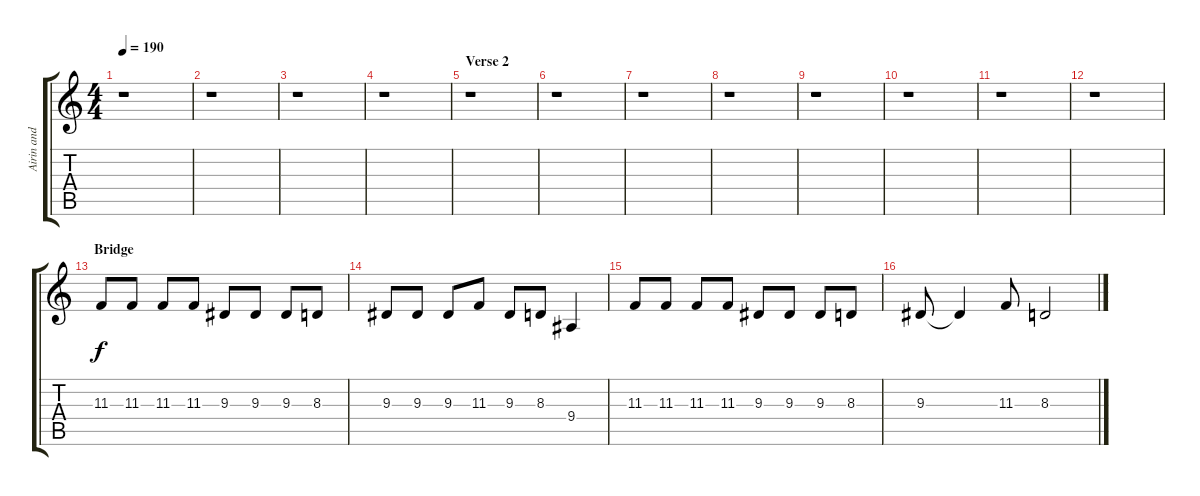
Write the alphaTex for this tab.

\track ("Airin and Ben (Backing Vocals)" "Airin and ") {instrument clarinet}
\staff {score tabs}
\tuning (Eb4 Bb3 Gb3 Db3 Ab2 Eb2) {hide}
\ts (4 4)
\tempo 190
\clef g2
\ks c
r.1{dy f} |
r.1 |
r.1 |
r.1 |
\section ("" "Verse 2")
r.1 |
r.1 |
r.1 |
r.1 |
r.1 |
r.1 |
r.1 |
r.1 |
\section ("" "Bridge")
11.3.8 11.3.8 11.3.8 11.3.8 9.3.8 9.3.8 9.3.8 8.3.8 |
9.3.8 9.3.8 9.3.8 11.3.8 9.3.8 8.3.8 9.4.4 |
11.3.8 11.3.8 11.3.8 11.3.8 9.3.8 9.3.8 9.3.8 8.3.8 |
9.3.8 9.3{t}.4 11.3.8 8.3.2
